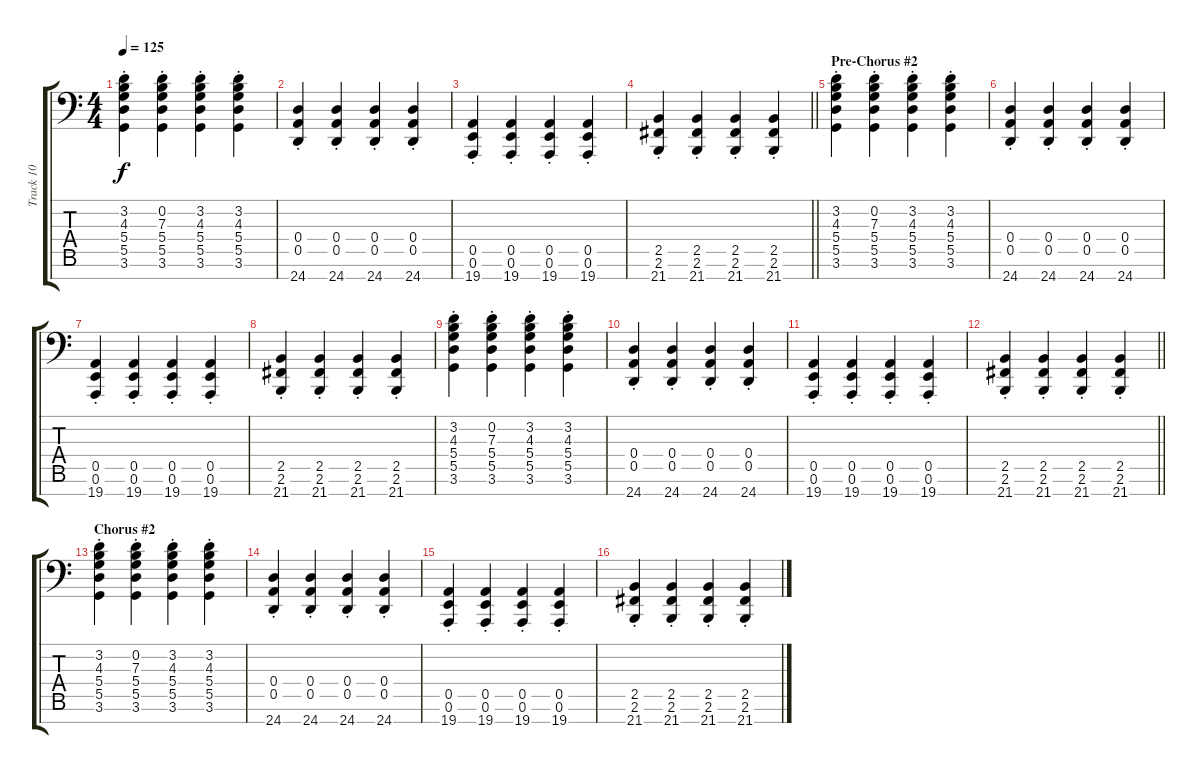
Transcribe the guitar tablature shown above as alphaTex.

\track ("Track 10" "Track 10") {instrument stringensemble1}
\staff {score tabs}
\tuning (E4 B3 G3 D3 A2 E2 D0) {hide}
\ts (4 4)
\tempo 125
\clef f4
\ks c
(3.2{st} 4.3{st} 5.4{st} 5.5{st} 3.6{st}).4{dy f} (0.2{st} 7.3{st} 5.4{st} 5.5{st} 3.6{st}).4 (3.2{st} 4.3{st} 5.4{st} 5.5{st} 3.6{st}).4 (3.2{st} 4.3{st} 5.4{st} 5.5{st} 3.6{st}).4 |
(0.4{st} 0.5{st} 24.7{st}).4 (0.4{st} 0.5{st} 24.7{st}).4 (0.4{st} 0.5{st} 24.7{st}).4 (0.4{st} 0.5{st} 24.7{st}).4 |
(0.5{st} 0.6{st} 19.7{st}).4 (0.5{st} 0.6{st} 19.7{st}).4 (0.5{st} 0.6{st} 19.7{st}).4 (0.5{st} 0.6{st} 19.7{st}).4 |
\barLineRight lightlight
(2.5{st} 2.6{st} 21.7{st}).4 (2.5{st} 2.6{st} 21.7{st}).4 (2.5{st} 2.6{st} 21.7{st}).4 (2.5{st} 2.6{st} 21.7{st}).4 |
\section ("" "Pre-Chorus #2")
(3.2{st} 4.3{st} 5.4{st} 5.5{st} 3.6{st}).4 (0.2{st} 7.3{st} 5.4{st} 5.5{st} 3.6{st}).4 (3.2{st} 4.3{st} 5.4{st} 5.5{st} 3.6{st}).4 (3.2{st} 4.3{st} 5.4{st} 5.5{st} 3.6{st}).4 |
(0.4{st} 0.5{st} 24.7{st}).4 (0.4{st} 0.5{st} 24.7{st}).4 (0.4{st} 0.5{st} 24.7{st}).4 (0.4{st} 0.5{st} 24.7{st}).4 |
(0.5{st} 0.6{st} 19.7{st}).4 (0.5{st} 0.6{st} 19.7{st}).4 (0.5{st} 0.6{st} 19.7{st}).4 (0.5{st} 0.6{st} 19.7{st}).4 |
(2.5{st} 2.6{st} 21.7{st}).4 (2.5{st} 2.6{st} 21.7{st}).4 (2.5{st} 2.6{st} 21.7{st}).4 (2.5{st} 2.6{st} 21.7{st}).4 |
(3.2{st} 4.3{st} 5.4{st} 5.5{st} 3.6{st}).4 (0.2{st} 7.3{st} 5.4{st} 5.5{st} 3.6{st}).4 (3.2{st} 4.3{st} 5.4{st} 5.5{st} 3.6{st}).4 (3.2{st} 4.3{st} 5.4{st} 5.5{st} 3.6{st}).4 |
(0.4{st} 0.5{st} 24.7{st}).4 (0.4{st} 0.5{st} 24.7{st}).4 (0.4{st} 0.5{st} 24.7{st}).4 (0.4{st} 0.5{st} 24.7{st}).4 |
(0.5{st} 0.6{st} 19.7{st}).4 (0.5{st} 0.6{st} 19.7{st}).4 (0.5{st} 0.6{st} 19.7{st}).4 (0.5{st} 0.6{st} 19.7{st}).4 |
\barLineRight lightlight
(2.5{st} 2.6{st} 21.7{st}).4 (2.5{st} 2.6{st} 21.7{st}).4 (2.5{st} 2.6{st} 21.7{st}).4 (2.5{st} 2.6{st} 21.7{st}).4 |
\section ("" "Chorus #2")
(3.2{st} 4.3{st} 5.4{st} 5.5{st} 3.6{st}).4 (0.2{st} 7.3{st} 5.4{st} 5.5{st} 3.6{st}).4 (3.2{st} 4.3{st} 5.4{st} 5.5{st} 3.6{st}).4 (3.2{st} 4.3{st} 5.4{st} 5.5{st} 3.6{st}).4 |
(0.4{st} 0.5{st} 24.7{st}).4 (0.4{st} 0.5{st} 24.7{st}).4 (0.4{st} 0.5{st} 24.7{st}).4 (0.4{st} 0.5{st} 24.7{st}).4 |
(0.5{st} 0.6{st} 19.7{st}).4 (0.5{st} 0.6{st} 19.7{st}).4 (0.5{st} 0.6{st} 19.7{st}).4 (0.5{st} 0.6{st} 19.7{st}).4 |
(2.5{st} 2.6{st} 21.7{st}).4 (2.5{st} 2.6{st} 21.7{st}).4 (2.5{st} 2.6{st} 21.7{st}).4 (2.5{st} 2.6{st} 21.7{st}).4
